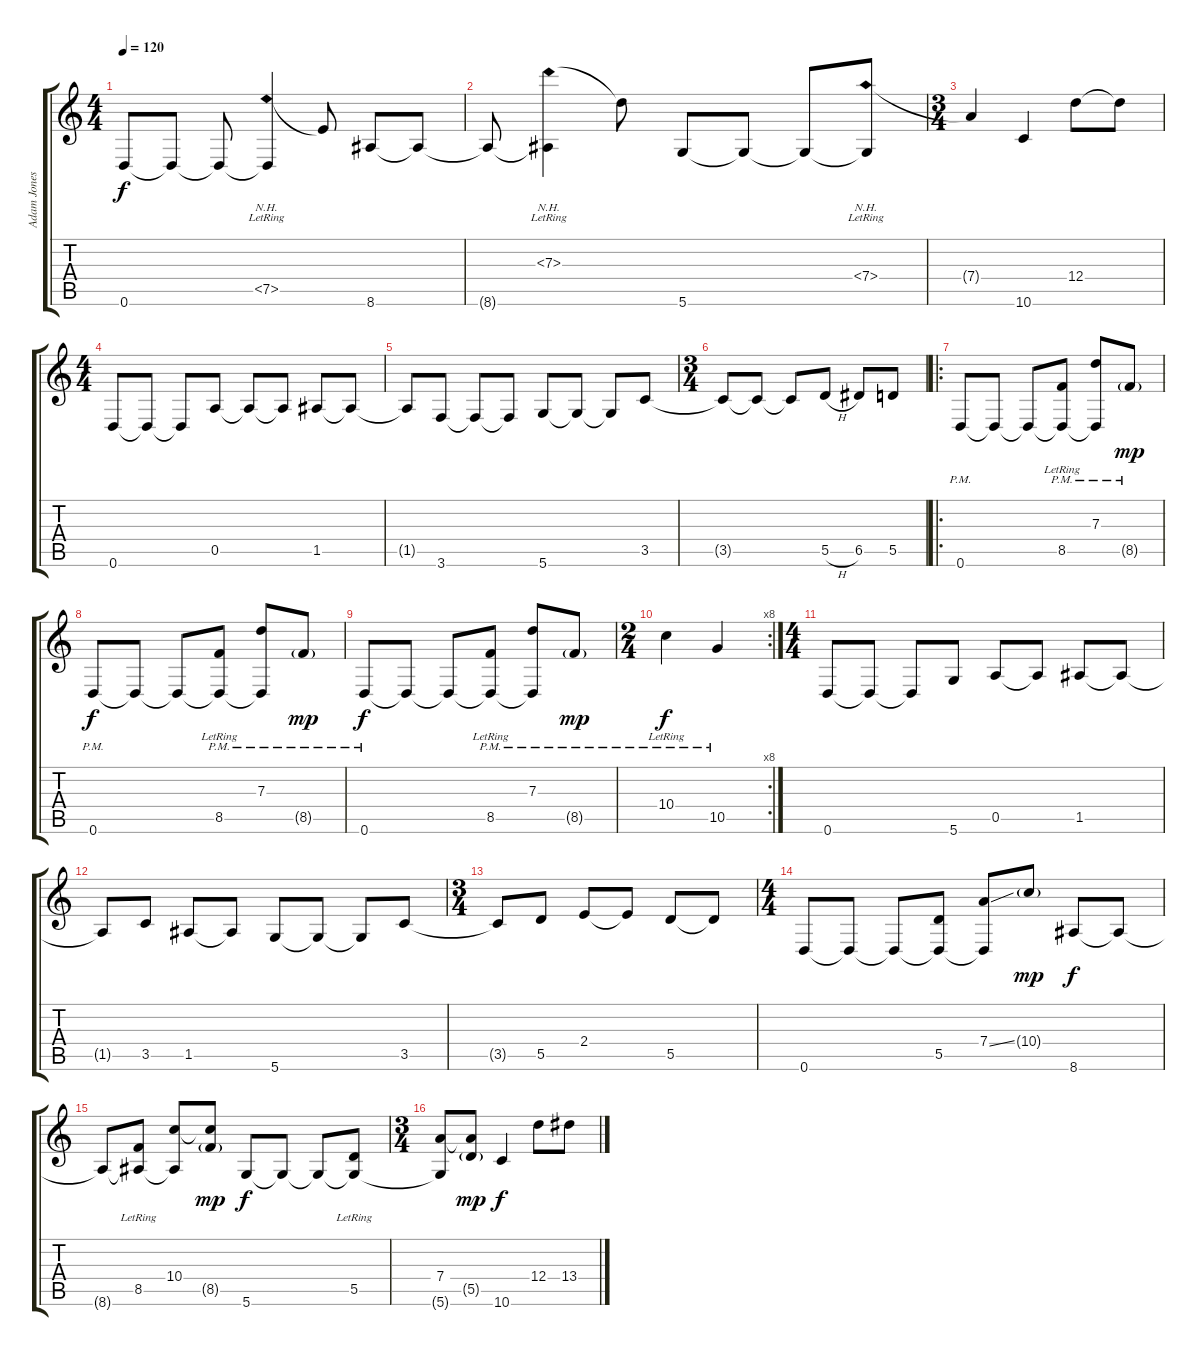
\track ("Adam Jones (Normal)" "Adam Jones") {instrument acousticguitarsteel}
\staff {score tabs}
\tuning (E4 B3 G3 D3 A2 D2) {hide}
\ts (4 4)
\tempo 120
\clef g2
\ks c
0.6.8{dy f} 0.6{t}.8 0.6{t}.8 (7.5{nh lr} 0.6{t}).4 7.5{t}.8 8.6.8 8.6{t}.8 |
8.6{t}.8 (7.3{nh lr} 8.6{t}).4 7.3{t}.8 5.6.8 5.6{t}.8 5.6{t}.8 (7.4{nh lr} 5.6{t}).8 |
\ts (3 4)
7.4{t}.4 10.6.4 12.4.8 12.4{t}.8 |
\ts (4 4)
0.6.8 0.6{t}.8 0.6{t}.8 0.5.8 0.5{t}.8 0.5{t}.8 1.5.8 1.5{t}.8 |
1.5{t}.8 3.6.8 3.6{t}.8 3.6{t}.8 5.6.8 5.6{t}.8 5.6{t}.8 3.5.8 |
\ts (3 4)
3.5{t}.8 3.5{t}.8 3.5{t}.8 5.5{h}.8 6.5.8 5.5.8 |
\ro
0.6{pm}.8 0.6{t}.8 0.6{t}.8 (8.5{pm lr} 0.6{t}).8 (7.3{pm} 0.6{t}).8 8.5{g pm}.8{dy mp} |
0.6{pm}.8{dy f} 0.6{t}.8 0.6{t}.8 (8.5{pm lr} 0.6{t}).8 (7.3{pm} 0.6{t}).8 8.5{g pm}.8{dy mp} |
0.6{pm}.8{dy f} 0.6{t}.8 0.6{t}.8 (8.5{pm lr} 0.6{t}).8 (7.3{pm} 0.6{t}).8 8.5{g pm}.8{dy mp} |
\rc 8
\ts (2 4)
10.4{pm lr}.4{dy f} 10.5{pm}.4 |
\ts (4 4)
0.6.8 0.6{t}.8 0.6{t}.8 5.6.8 0.5.8 0.5{t}.8 1.5.8 1.5{t}.8 |
1.5{t}.8 3.5.8 1.5.8 1.5{t}.8 5.6.8 5.6{t}.8 5.6{t}.8 3.5.8 |
\ts (3 4)
3.5{t}.8 5.5.8 2.4.8 2.4{t}.8 5.5.8 5.5{t}.8 |
\ts (4 4)
0.6.8 0.6{t}.8 0.6{t}.8 (5.5 0.6{t}).8 (7.4{ss} 0.6{t}).8 10.4{g}.8{dy mp} 8.6.8{dy f} 8.6{t}.8 |
8.6{t}.8 (8.5{lr} 8.6{t}).8 (10.4 8.6{t}).8 (10.4{t} 8.5{g}).8{dy mp} 5.6.8{dy f} 5.6{t}.8 5.6{t}.8 (5.5{lr} 5.6{t}).8 |
\ts (3 4)
(7.4 5.6{t}).8 (7.4{t} 5.5{g}).8{dy mp} 10.6.4{dy f} 12.4.8 13.4.8
